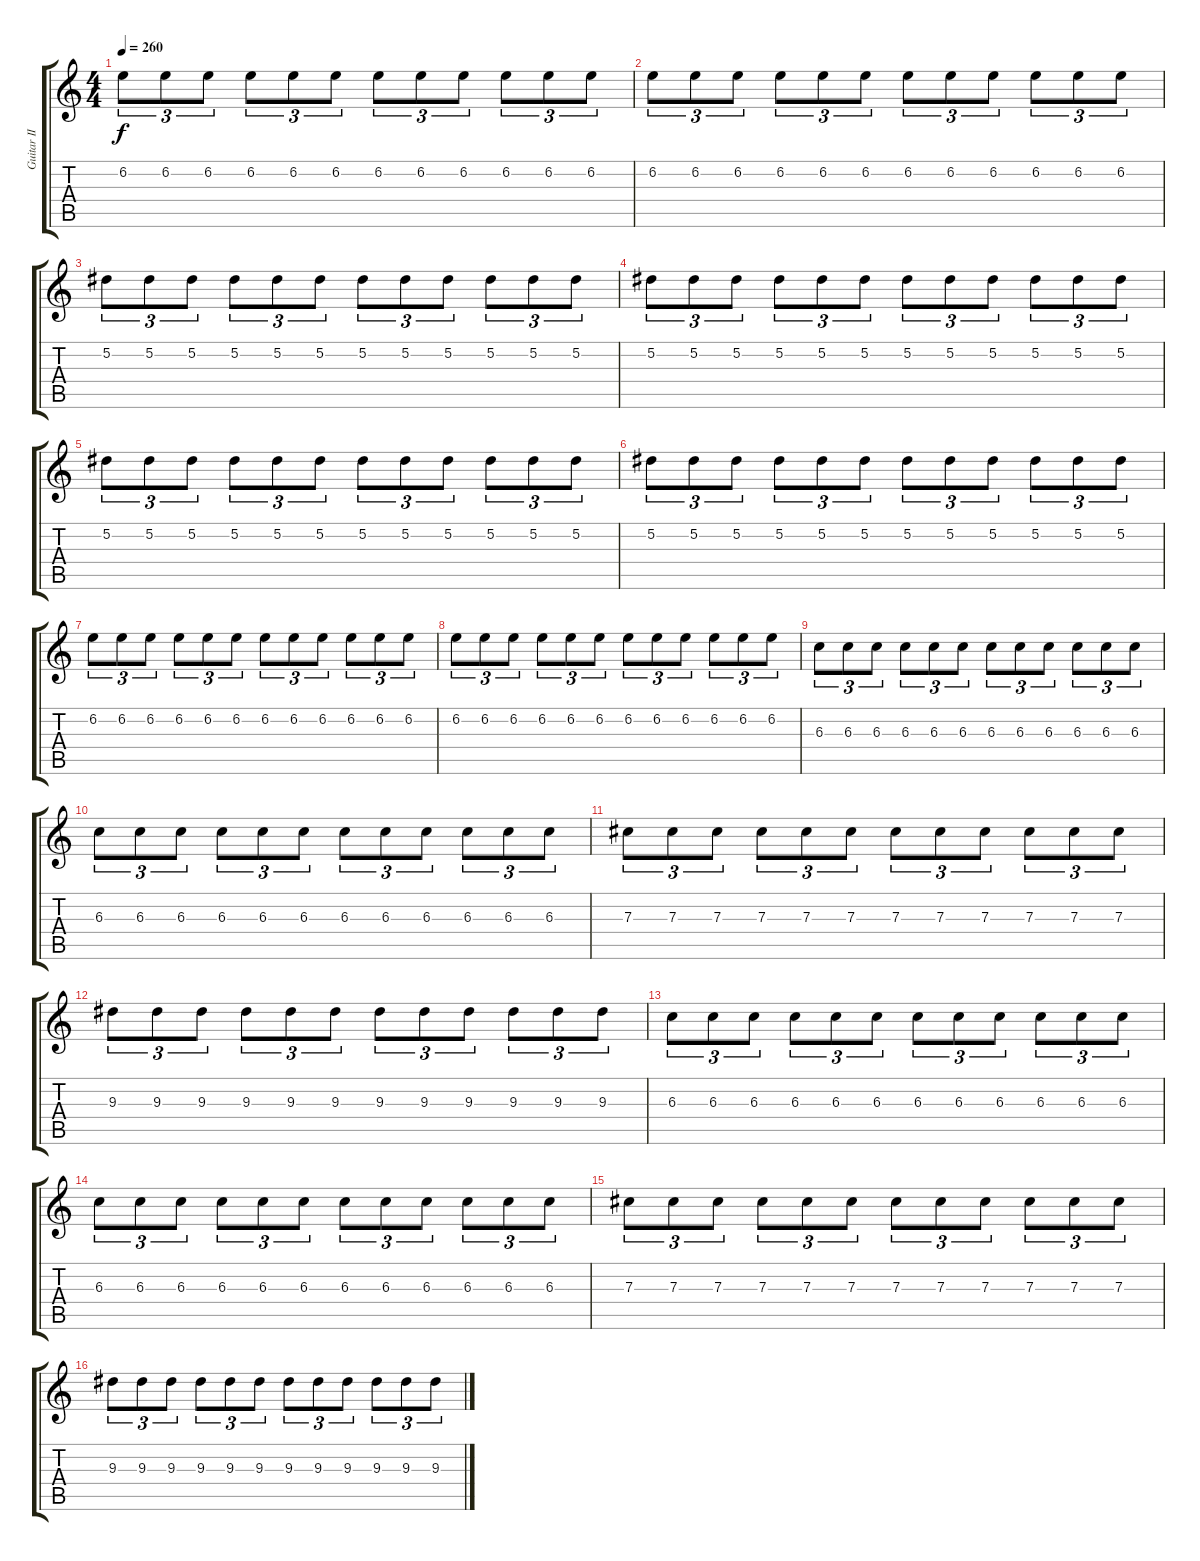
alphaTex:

\track ("Guitar II" "Guitar II") {instrument distortionguitar}
\staff {score tabs}
\tuning (Eb4 Bb3 Gb3 Db3 Ab2 Eb2) {hide}
\ts (4 4)
\tempo 260
\clef g2
\ks c
6.2.8{tu (3 2) dy f} 6.2.8{tu (3 2)} 6.2.8{tu (3 2)} 6.2.8{tu (3 2)} 6.2.8{tu (3 2)} 6.2.8{tu (3 2)} 6.2.8{tu (3 2)} 6.2.8{tu (3 2)} 6.2.8{tu (3 2)} 6.2.8{tu (3 2)} 6.2.8{tu (3 2)} 6.2.8{tu (3 2)} |
6.2.8{tu (3 2)} 6.2.8{tu (3 2)} 6.2.8{tu (3 2)} 6.2.8{tu (3 2)} 6.2.8{tu (3 2)} 6.2.8{tu (3 2)} 6.2.8{tu (3 2)} 6.2.8{tu (3 2)} 6.2.8{tu (3 2)} 6.2.8{tu (3 2)} 6.2.8{tu (3 2)} 6.2.8{tu (3 2)} |
5.2.8{tu (3 2)} 5.2.8{tu (3 2)} 5.2.8{tu (3 2)} 5.2.8{tu (3 2)} 5.2.8{tu (3 2)} 5.2.8{tu (3 2)} 5.2.8{tu (3 2)} 5.2.8{tu (3 2)} 5.2.8{tu (3 2)} 5.2.8{tu (3 2)} 5.2.8{tu (3 2)} 5.2.8{tu (3 2)} |
5.2.8{tu (3 2)} 5.2.8{tu (3 2)} 5.2.8{tu (3 2)} 5.2.8{tu (3 2)} 5.2.8{tu (3 2)} 5.2.8{tu (3 2)} 5.2.8{tu (3 2)} 5.2.8{tu (3 2)} 5.2.8{tu (3 2)} 5.2.8{tu (3 2)} 5.2.8{tu (3 2)} 5.2.8{tu (3 2)} |
5.2.8{tu (3 2)} 5.2.8{tu (3 2)} 5.2.8{tu (3 2)} 5.2.8{tu (3 2)} 5.2.8{tu (3 2)} 5.2.8{tu (3 2)} 5.2.8{tu (3 2)} 5.2.8{tu (3 2)} 5.2.8{tu (3 2)} 5.2.8{tu (3 2)} 5.2.8{tu (3 2)} 5.2.8{tu (3 2)} |
5.2.8{tu (3 2)} 5.2.8{tu (3 2)} 5.2.8{tu (3 2)} 5.2.8{tu (3 2)} 5.2.8{tu (3 2)} 5.2.8{tu (3 2)} 5.2.8{tu (3 2)} 5.2.8{tu (3 2)} 5.2.8{tu (3 2)} 5.2.8{tu (3 2)} 5.2.8{tu (3 2)} 5.2.8{tu (3 2)} |
6.2.8{tu (3 2)} 6.2.8{tu (3 2)} 6.2.8{tu (3 2)} 6.2.8{tu (3 2)} 6.2.8{tu (3 2)} 6.2.8{tu (3 2)} 6.2.8{tu (3 2)} 6.2.8{tu (3 2)} 6.2.8{tu (3 2)} 6.2.8{tu (3 2)} 6.2.8{tu (3 2)} 6.2.8{tu (3 2)} |
6.2.8{tu (3 2)} 6.2.8{tu (3 2)} 6.2.8{tu (3 2)} 6.2.8{tu (3 2)} 6.2.8{tu (3 2)} 6.2.8{tu (3 2)} 6.2.8{tu (3 2)} 6.2.8{tu (3 2)} 6.2.8{tu (3 2)} 6.2.8{tu (3 2)} 6.2.8{tu (3 2)} 6.2.8{tu (3 2)} |
6.3.8{tu (3 2)} 6.3.8{tu (3 2)} 6.3.8{tu (3 2)} 6.3.8{tu (3 2)} 6.3.8{tu (3 2)} 6.3.8{tu (3 2)} 6.3.8{tu (3 2)} 6.3.8{tu (3 2)} 6.3.8{tu (3 2)} 6.3.8{tu (3 2)} 6.3.8{tu (3 2)} 6.3.8{tu (3 2)} |
6.3.8{tu (3 2)} 6.3.8{tu (3 2)} 6.3.8{tu (3 2)} 6.3.8{tu (3 2)} 6.3.8{tu (3 2)} 6.3.8{tu (3 2)} 6.3.8{tu (3 2)} 6.3.8{tu (3 2)} 6.3.8{tu (3 2)} 6.3.8{tu (3 2)} 6.3.8{tu (3 2)} 6.3.8{tu (3 2)} |
7.3.8{tu (3 2)} 7.3.8{tu (3 2)} 7.3.8{tu (3 2)} 7.3.8{tu (3 2)} 7.3.8{tu (3 2)} 7.3.8{tu (3 2)} 7.3.8{tu (3 2)} 7.3.8{tu (3 2)} 7.3.8{tu (3 2)} 7.3.8{tu (3 2)} 7.3.8{tu (3 2)} 7.3.8{tu (3 2)} |
9.3.8{tu (3 2)} 9.3.8{tu (3 2)} 9.3.8{tu (3 2)} 9.3.8{tu (3 2)} 9.3.8{tu (3 2)} 9.3.8{tu (3 2)} 9.3.8{tu (3 2)} 9.3.8{tu (3 2)} 9.3.8{tu (3 2)} 9.3.8{tu (3 2)} 9.3.8{tu (3 2)} 9.3.8{tu (3 2)} |
6.3.8{tu (3 2)} 6.3.8{tu (3 2)} 6.3.8{tu (3 2)} 6.3.8{tu (3 2)} 6.3.8{tu (3 2)} 6.3.8{tu (3 2)} 6.3.8{tu (3 2)} 6.3.8{tu (3 2)} 6.3.8{tu (3 2)} 6.3.8{tu (3 2)} 6.3.8{tu (3 2)} 6.3.8{tu (3 2)} |
6.3.8{tu (3 2)} 6.3.8{tu (3 2)} 6.3.8{tu (3 2)} 6.3.8{tu (3 2)} 6.3.8{tu (3 2)} 6.3.8{tu (3 2)} 6.3.8{tu (3 2)} 6.3.8{tu (3 2)} 6.3.8{tu (3 2)} 6.3.8{tu (3 2)} 6.3.8{tu (3 2)} 6.3.8{tu (3 2)} |
7.3.8{tu (3 2)} 7.3.8{tu (3 2)} 7.3.8{tu (3 2)} 7.3.8{tu (3 2)} 7.3.8{tu (3 2)} 7.3.8{tu (3 2)} 7.3.8{tu (3 2)} 7.3.8{tu (3 2)} 7.3.8{tu (3 2)} 7.3.8{tu (3 2)} 7.3.8{tu (3 2)} 7.3.8{tu (3 2)} |
9.3.8{tu (3 2)} 9.3.8{tu (3 2)} 9.3.8{tu (3 2)} 9.3.8{tu (3 2)} 9.3.8{tu (3 2)} 9.3.8{tu (3 2)} 9.3.8{tu (3 2)} 9.3.8{tu (3 2)} 9.3.8{tu (3 2)} 9.3.8{tu (3 2)} 9.3.8{tu (3 2)} 9.3.8{tu (3 2)}
